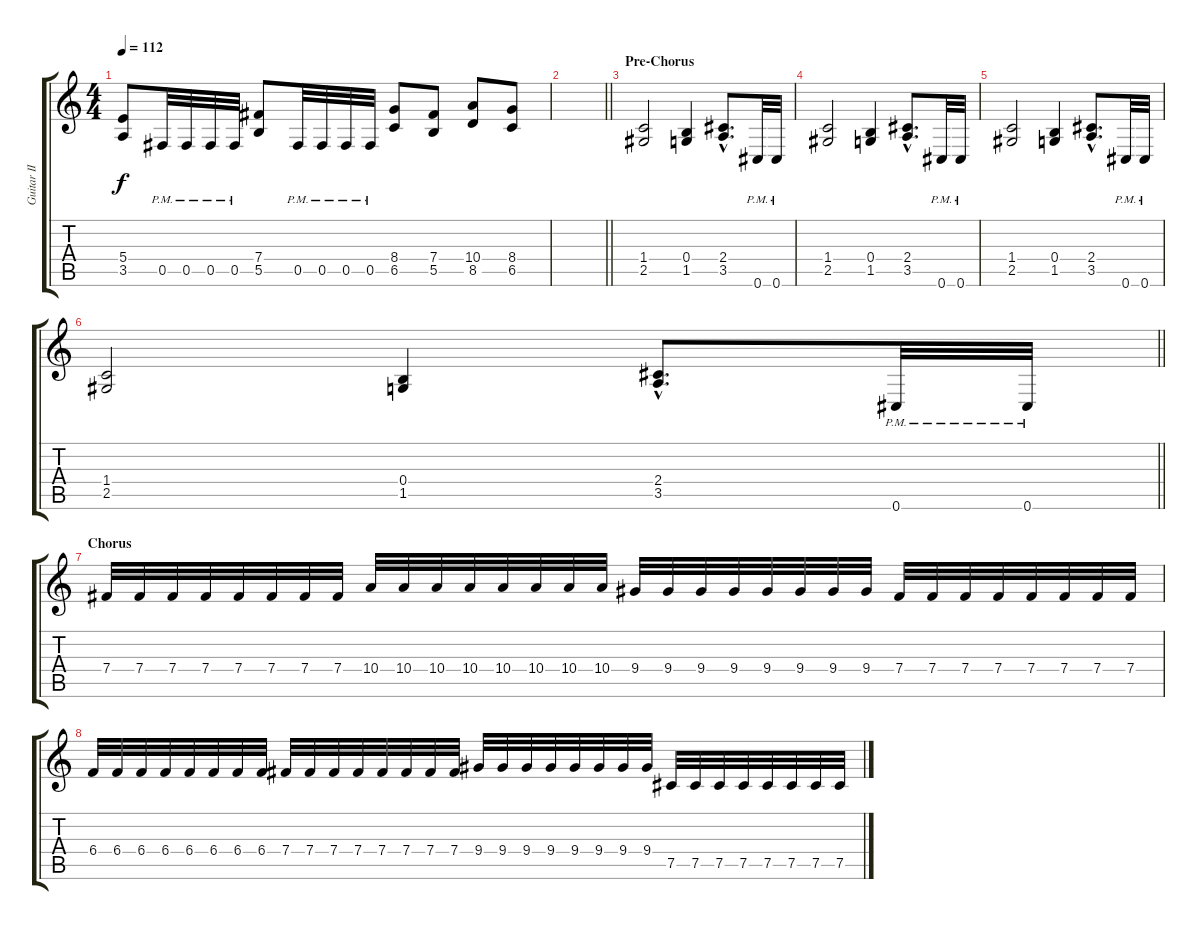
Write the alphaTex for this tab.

\track ("Guitar II" "Guitar II") {instrument distortionguitar}
\staff {score tabs}
\tuning (Db4 Ab3 E3 B2 Gb2 Db2) {hide}
\ts (4 4)
\tempo 112
\clef g2
\ks c
(5.4 3.5).8{dy f} 0.5{pm}.32 0.5{pm}.32 0.5{pm}.32 0.5{pm}.32 (7.4 5.5).8 0.5{pm}.32 0.5{pm}.32 0.5{pm}.32 0.5{pm}.32 (8.4 6.5).8 (7.4 5.5).8 (10.4 8.5).8 (8.4 6.5).8 |
\barLineRight lightlight
|
\section ("" "Pre-Chorus")
(1.4 2.5).2 (0.4 1.5).4 (2.4{hac} 3.5{hac}).8{d} 0.6{pm}.32 0.6{pm}.32 |
(1.4 2.5).2 (0.4 1.5).4 (2.4{hac} 3.5{hac}).8{d} 0.6{pm}.32 0.6{pm}.32 |
(1.4 2.5).2 (0.4 1.5).4 (2.4{hac} 3.5{hac}).8{d} 0.6{pm}.32 0.6{pm}.32 |
\barLineRight lightlight
(1.4 2.5).2 (0.4 1.5).4 (2.4{hac} 3.5{hac}).8{d} 0.6{pm}.32 0.6{pm}.32 |
\section ("" "Chorus")
7.4.32 7.4.32 7.4.32 7.4.32 7.4.32 7.4.32 7.4.32 7.4.32 10.4.32 10.4.32 10.4.32 10.4.32 10.4.32 10.4.32 10.4.32 10.4.32 9.4.32 9.4.32 9.4.32 9.4.32 9.4.32 9.4.32 9.4.32 9.4.32 7.4.32 7.4.32 7.4.32 7.4.32 7.4.32 7.4.32 7.4.32 7.4.32 |
6.4.32 6.4.32 6.4.32 6.4.32 6.4.32 6.4.32 6.4.32 6.4.32 7.4.32 7.4.32 7.4.32 7.4.32 7.4.32 7.4.32 7.4.32 7.4.32 9.4.32 9.4.32 9.4.32 9.4.32 9.4.32 9.4.32 9.4.32 9.4.32 7.5.32 7.5.32 7.5.32 7.5.32 7.5.32 7.5.32 7.5.32 7.5.32
